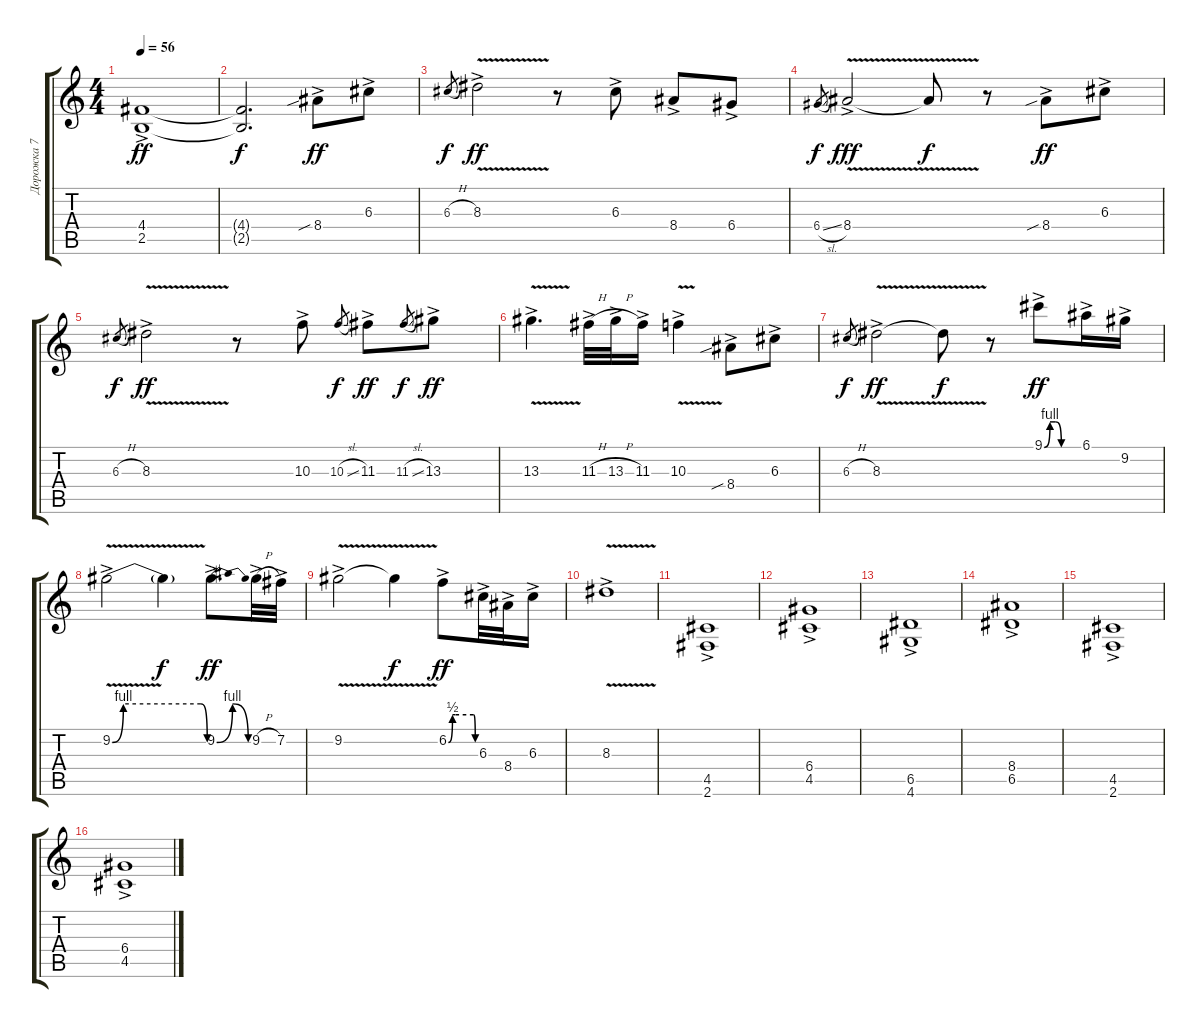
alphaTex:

\track ("Дорожка 7" "Дорожка 7") {instrument distortionguitar}
\staff {score tabs}
\tuning (E4 B3 G3 D3 A2 E2) {hide}
\ts (4 4)
\tempo 56
\clef g2
\ks c
(4.4{ac} 2.5{ac}).1{dy ff volume 0} |
(4.4{t} 2.5{t}).2{d dy f} 8.4{sib ac}.8{dy ff volume 16} 6.3{ac}.8 |
6.3{h}.8{gr dy f} 8.3{v ac}.2{dy ff} r.8 6.3{ac}.8 8.4{ac}.8 6.4{ac}.8 |
6.4{sl}.8{gr dy f} 8.4{v ac}.2{dy fff} 8.4{t}.8{dy f} r.8 8.4{sib ac}.8{dy ff} 6.3{ac}.8 |
6.3{h}.8{gr dy f} 8.3{v ac}.2{dy ff} r.8 10.3{ac}.8 10.3{sl}.8{gr dy f} 11.3{ac}.8{dy ff} 11.3{sl}.8{gr dy f} 13.3{ac}.8{dy ff} |
13.3{v ac}.4{d} 11.3{h ac}.32 13.3{h ac}.32 11.3{ac}.16 10.3{v ac}.4 8.4{sib ac}.8 6.3{ac}.8 |
6.3{h}.8{gr dy f} 8.3{v ac}.2{dy ff} 8.3{t}.8{dy f} r.8 9.1{be (custom 0 0 10 4 20 4 30 0 60 0) ac}.8{dy ff} 6.1{ac}.16 9.2{ac}.16 |
9.2{be (custom 0 0 7 4 15 4 56 4 60 0) v ac}.2 9.2{t}.4{dy f} 9.2{be (bendrelease 0 0 15 4 50 4 60 0) ac}.8{d dy ff} 9.2{h ac}.32 7.2{ac}.32 |
9.2{v ac}.2 9.2{t}.4{dy f} 6.2{be (custom 0 0 9 2 15 2 56 2 60 0) ac}.8{dy ff} 6.3{ac}.32 8.4{ac}.32 6.3{ac}.16 |
8.3{v ac}.1 |
(4.5{ac} 2.6{ac}).1 |
(6.4{ac} 4.5{ac}).1 |
(6.5{ac} 4.6{ac}).1 |
(8.4{ac} 6.5{ac}).1 |
(4.5{ac} 2.6{ac}).1 |
(6.4{ac} 4.5{ac}).1
